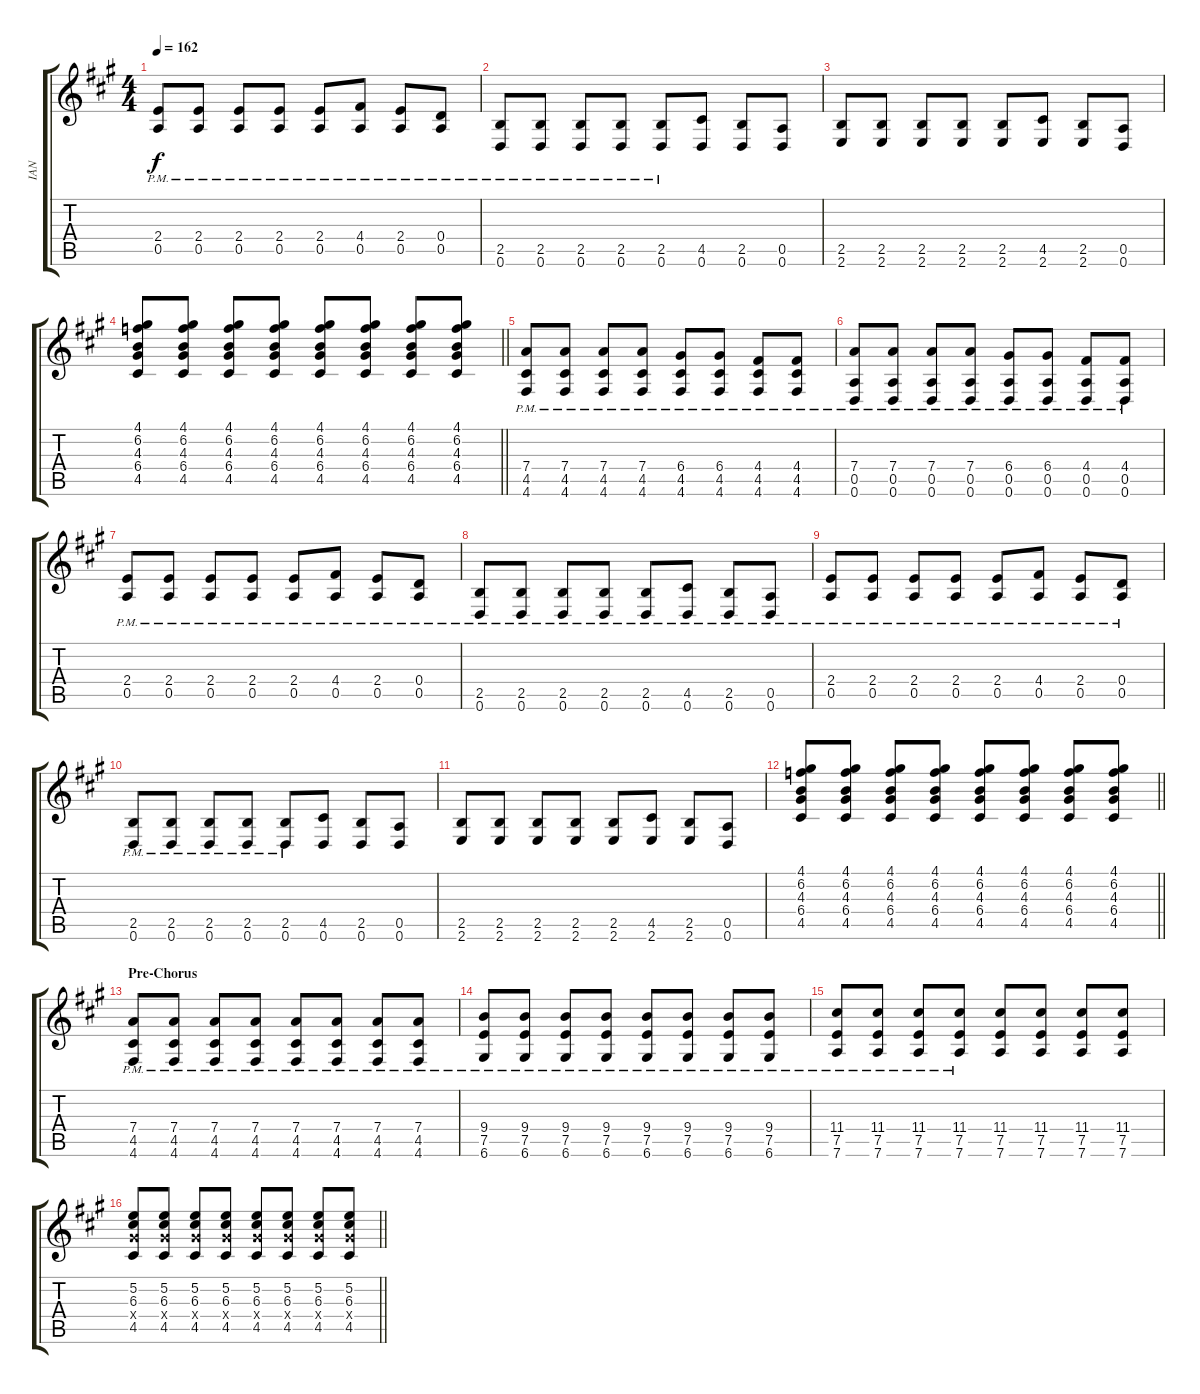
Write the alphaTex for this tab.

\track ("IAN" "IAN") {instrument distortionguitar}
\staff {score tabs}
\tuning (E4 B3 G3 D3 A2 D2) {hide}
\ts (4 4)
\tempo 162
\clef g2
\ks a
(2.4{pm} 0.5{pm}).8{dy f} (2.4{pm} 0.5{pm}).8 (2.4{pm} 0.5{pm}).8 (2.4{pm} 0.5{pm}).8 (2.4{pm} 0.5{pm}).8 (4.4{pm} 0.5{pm}).8 (2.4{pm} 0.5{pm}).8 (0.4{pm} 0.5{pm}).8 |
(2.5{pm} 0.6{pm}).8 (2.5{pm} 0.6{pm}).8 (2.5{pm} 0.6{pm}).8 (2.5{pm} 0.6{pm}).8 (2.5{pm} 0.6{pm}).8 (4.5 0.6).8 (2.5 0.6).8 (0.5 0.6).8 |
(2.5 2.6).8 (2.5 2.6).8 (2.5 2.6).8 (2.5 2.6).8 (2.5 2.6).8 (4.5 2.6).8 (2.5 2.6).8 (0.5 0.6).8 |
\barLineRight lightlight
(4.1 6.2 4.3 6.4 4.5).8 (4.1 6.2 4.3 6.4 4.5).8 (4.1 6.2 4.3 6.4 4.5).8 (4.1 6.2 4.3 6.4 4.5).8 (4.1 6.2 4.3 6.4 4.5).8 (4.1 6.2 4.3 6.4 4.5).8 (4.1 6.2 4.3 6.4 4.5).8 (4.1 6.2 4.3 6.4 4.5).8 |
(7.4{pm} 4.5{pm} 4.6{pm}).8 (7.4{pm} 4.5{pm} 4.6{pm}).8 (7.4{pm} 4.5{pm} 4.6{pm}).8 (7.4{pm} 4.5{pm} 4.6{pm}).8 (6.4{pm} 4.5{pm} 4.6{pm}).8 (6.4{pm} 4.5{pm} 4.6{pm}).8 (4.4{pm} 4.5{pm} 4.6{pm}).8 (4.4{pm} 4.5{pm} 4.6{pm}).8 |
(7.4{pm} 0.5{pm} 0.6{pm}).8 (7.4{pm} 0.5{pm} 0.6{pm}).8 (7.4{pm} 0.5{pm} 0.6{pm}).8 (7.4{pm} 0.5{pm} 0.6{pm}).8 (6.4{pm} 0.5{pm} 0.6{pm}).8 (6.4{pm} 0.5{pm} 0.6{pm}).8 (4.4{pm} 0.5{pm} 0.6{pm}).8 (4.4{pm} 0.5{pm} 0.6{pm}).8 |
(2.4{pm} 0.5{pm}).8 (2.4{pm} 0.5{pm}).8 (2.4{pm} 0.5{pm}).8 (2.4{pm} 0.5{pm}).8 (2.4{pm} 0.5{pm}).8 (4.4{pm} 0.5{pm}).8 (2.4{pm} 0.5{pm}).8 (0.4{pm} 0.5{pm}).8 |
(2.5{pm} 0.6{pm}).8 (2.5{pm} 0.6{pm}).8 (2.5{pm} 0.6{pm}).8 (2.5{pm} 0.6{pm}).8 (2.5{pm} 0.6{pm}).8 (4.5{pm} 0.6{pm}).8 (2.5{pm} 0.6{pm}).8 (0.5{pm} 0.6{pm}).8 |
(2.4{pm} 0.5{pm}).8 (2.4{pm} 0.5{pm}).8 (2.4{pm} 0.5{pm}).8 (2.4{pm} 0.5{pm}).8 (2.4{pm} 0.5{pm}).8 (4.4{pm} 0.5{pm}).8 (2.4{pm} 0.5{pm}).8 (0.4{pm} 0.5{pm}).8 |
(2.5{pm} 0.6{pm}).8 (2.5{pm} 0.6{pm}).8 (2.5{pm} 0.6{pm}).8 (2.5{pm} 0.6{pm}).8 (2.5{pm} 0.6{pm}).8 (4.5 0.6).8 (2.5 0.6).8 (0.5 0.6).8 |
(2.5 2.6).8 (2.5 2.6).8 (2.5 2.6).8 (2.5 2.6).8 (2.5 2.6).8 (4.5 2.6).8 (2.5 2.6).8 (0.5 0.6).8 |
\barLineRight lightlight
(4.1 6.2 4.3 6.4 4.5).8 (4.1 6.2 4.3 6.4 4.5).8 (4.1 6.2 4.3 6.4 4.5).8 (4.1 6.2 4.3 6.4 4.5).8 (4.1 6.2 4.3 6.4 4.5).8 (4.1 6.2 4.3 6.4 4.5).8 (4.1 6.2 4.3 6.4 4.5).8 (4.1 6.2 4.3 6.4 4.5).8 |
\section ("" "Pre-Chorus")
(7.4{pm} 4.5{pm} 4.6{pm}).8 (7.4{pm} 4.5{pm} 4.6{pm}).8 (7.4{pm} 4.5{pm} 4.6{pm}).8 (7.4{pm} 4.5{pm} 4.6{pm}).8 (7.4{pm} 4.5{pm} 4.6{pm}).8 (7.4{pm} 4.5{pm} 4.6{pm}).8 (7.4{pm} 4.5{pm} 4.6{pm}).8 (7.4{pm} 4.5{pm} 4.6{pm}).8 |
(9.4{pm} 7.5{pm} 6.6{pm}).8 (9.4{pm} 7.5{pm} 6.6{pm}).8 (9.4{pm} 7.5{pm} 6.6{pm}).8 (9.4{pm} 7.5{pm} 6.6{pm}).8 (9.4{pm} 7.5{pm} 6.6{pm}).8 (9.4{pm} 7.5{pm} 6.6{pm}).8 (9.4{pm} 7.5{pm} 6.6{pm}).8 (9.4{pm} 7.5{pm} 6.6{pm}).8 |
(11.4{pm} 7.5{pm} 7.6{pm}).8 (11.4{pm} 7.5{pm} 7.6{pm}).8 (11.4{pm} 7.5{pm} 7.6{pm}).8 (11.4{pm} 7.5{pm} 7.6{pm}).8 (11.4 7.5 7.6).8 (11.4 7.5 7.6).8 (11.4 7.5 7.6).8 (11.4 7.5 7.6).8 |
\barLineRight lightlight
(5.2 6.3 6.4{x} 4.5).8 (5.2 6.3 6.4{x} 4.5).8 (5.2 6.3 6.4{x} 4.5).8 (5.2 6.3 6.4{x} 4.5).8 (5.2 6.3 6.4{x} 4.5).8 (5.2 6.3 6.4{x} 4.5).8 (5.2 6.3 6.4{x} 4.5).8 (5.2 6.3 6.4{x} 4.5).8
